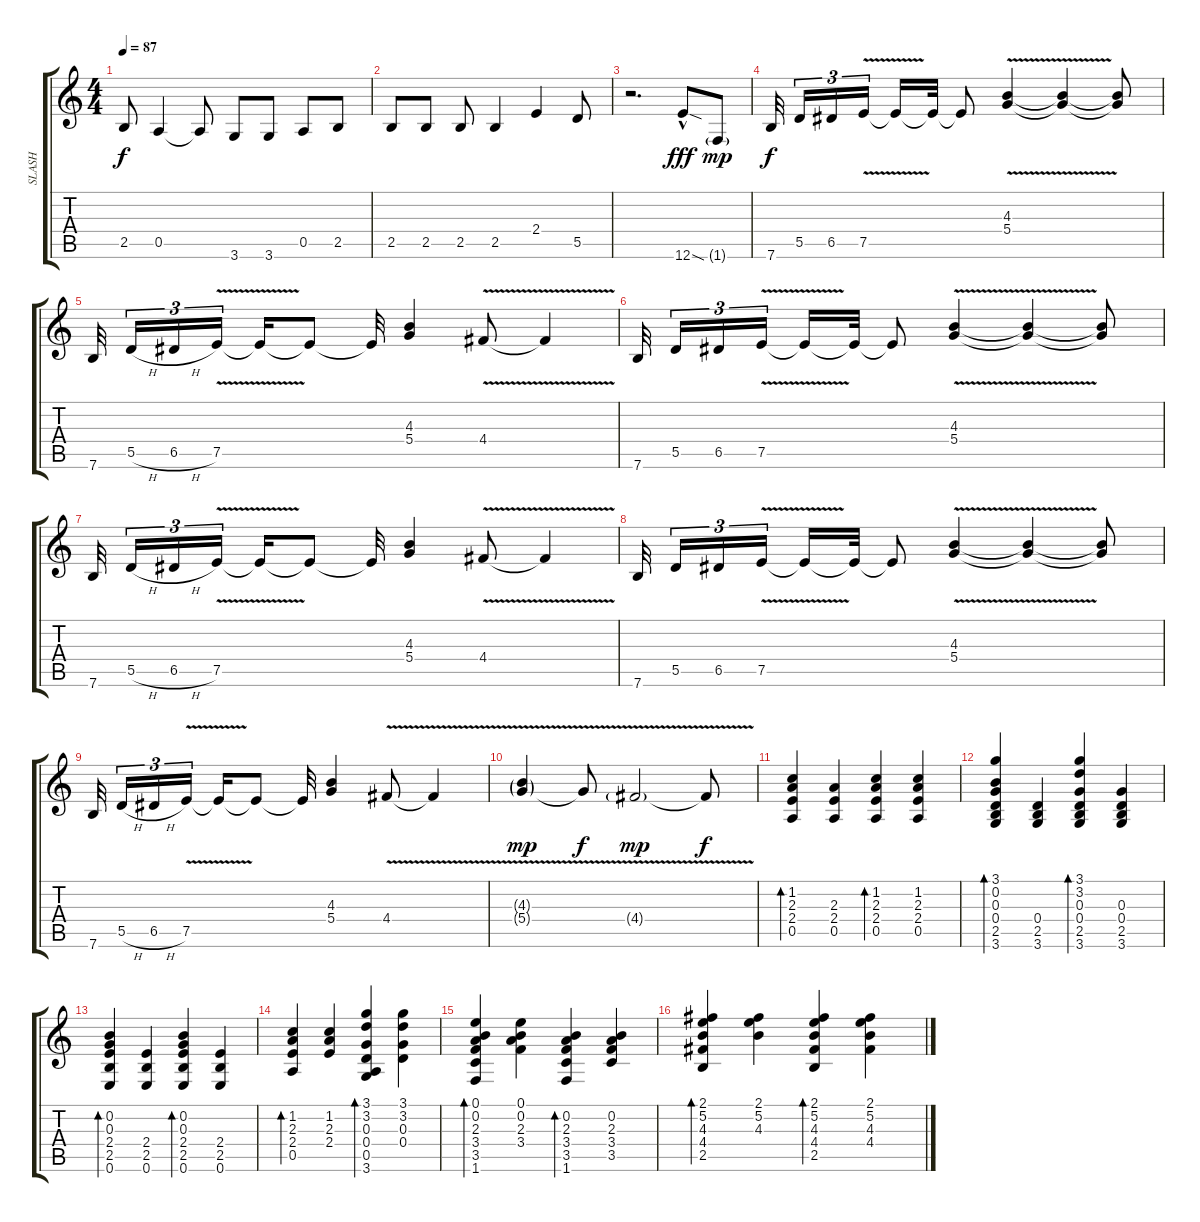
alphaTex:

\track ("SLASH" "SLASH") {instrument electricguitarjazz}
\staff {score tabs}
\tuning (E4 B3 G3 D3 A2 E2) {hide}
\ts (4 4)
\tempo 87
\clef g2
\ks c
2.5.8{dy f} 0.5.4 0.5{t}.8 3.6.8 3.6.8 0.5.8 2.5.8 |
2.5.8 2.5.8 2.5.8 2.5.4 2.4.4 5.5.8 |
r.2{d} 12.6{sod hac}.8{dy fff instrument overdrivenguitar} 1.6{g}.8{dy mp} |
7.6.32{dy f beam splitsecondary} 5.5.16{tu (3 2)} 6.5.16{tu (3 2)} 7.5{v}.16{tu (3 2) beam splitsecondary} 7.5{t}.16 7.5{t}.32 7.5{t}.8 (4.3 5.4{v}).4 (4.3{t} 5.4{t}).4 (4.3{t} 5.4{t}).8 |
7.6.32{beam splitsecondary} 5.5{h}.16{tu (3 2)} 6.5{h}.16{tu (3 2)} 7.5{v}.16{tu (3 2) beam splitsecondary} 7.5{t}.16 7.5{t}.8 7.5{t}.32 (4.3 5.4).4 4.4{v}.8 4.4{t}.4 |
7.6.32{beam splitsecondary} 5.5.16{tu (3 2)} 6.5.16{tu (3 2)} 7.5{v}.16{tu (3 2) beam splitsecondary} 7.5{t}.16 7.5{t}.32 7.5{t}.8 (4.3 5.4{v}).4 (4.3{t} 5.4{t}).4 (4.3{t} 5.4{t}).8 |
7.6.32{beam splitsecondary} 5.5{h}.16{tu (3 2)} 6.5{h}.16{tu (3 2)} 7.5{v}.16{tu (3 2) beam splitsecondary} 7.5{t}.16 7.5{t}.8 7.5{t}.32 (4.3 5.4).4 4.4{v}.8 4.4{t}.4 |
7.6.32{beam splitsecondary} 5.5.16{tu (3 2)} 6.5.16{tu (3 2)} 7.5{v}.16{tu (3 2) beam splitsecondary} 7.5{t}.16 7.5{t}.32 7.5{t}.8 (4.3 5.4{v}).4 (4.3{t} 5.4{t}).4 (4.3{t} 5.4{t}).8 |
7.6.32{beam splitsecondary} 5.5{h}.16{tu (3 2)} 6.5{h}.16{tu (3 2)} 7.5{v}.16{tu (3 2) beam splitsecondary} 7.5{t}.16 7.5{t}.8 7.5{t}.32 (4.3 5.4).4 4.4{v}.8 4.4{t}.4 |
(4.3{g} 5.4{v g}).4{dy mp} 5.4{t}.8{dy f} 4.4{v g}.2{dy mp} 4.4{t}.8{dy f} |
(1.2 2.3 2.4 0.5).4{bd 60 instrument electricguitarjazz} (2.3 2.4 0.5).4 (1.2 2.3 2.4 0.5).4{bd 60} (1.2 2.3 2.4 0.5).4 |
(3.1 0.2 0.3 0.4 2.5 3.6).4{bd 60} (0.4 2.5 3.6).4 (3.1 3.2 0.3 0.4 2.5 3.6).4{bd 60} (0.3 0.4 2.5 3.6).4 |
(0.2 0.3 2.4 2.5 0.6).4{bd 60} (2.4 2.5 0.6).4 (0.2 0.3 2.4 2.5 0.6).4{bd 60} (2.4 2.5 0.6).4 |
(1.2 2.3 2.4 0.5).4{bd 60} (1.2 2.3 2.4).4 (3.1 3.2 0.3 0.4 0.5 3.6).4{bd 60} (3.1 3.2 0.3 0.4).4 |
(0.1 0.2 2.3 3.4 3.5 1.6).4{bd 60} (0.1 0.2 2.3 3.4).4 (0.2 2.3 3.4 3.5 1.6).4{bd 60} (0.2 2.3 3.4 3.5).4 |
(2.1 5.2 4.3 4.4 2.5).4{bd 60} (2.1 5.2 4.3).4 (2.1 5.2 4.3 4.4 2.5).4{bd 120} (2.1 5.2 4.3 4.4).4
